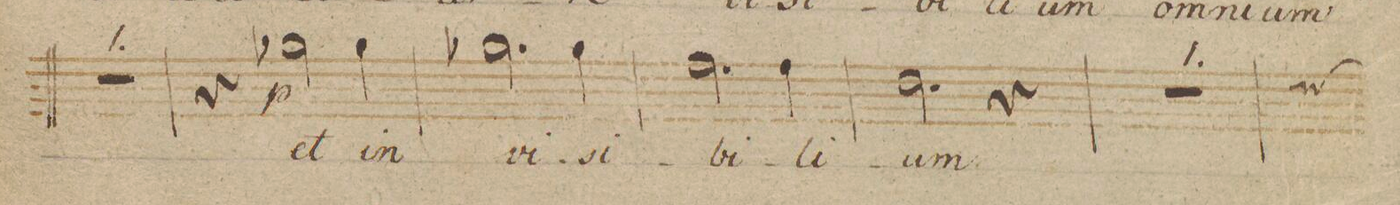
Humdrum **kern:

**kern	**text	**dynam
*I"Alto.	*	*
*clefC3	*	*
*k[b-]	*	*
*met(c|)	*	*
*M2/2	*	*
1r	.	.
=17	=17	=17
4r	.	.
2a-X\	et	p
4a-\	in-	.
=18	=18	=18
2.a-\	-vi-	.
4a-\	-si-	.
=19	=19	=19
2.g\	-bi-	.
4g\	-li-	.
=20	=20	=20
2.e\	-um	.
4r	.	.
=21	=21	=21
1r	.	.
*custos:e	*	*
=22	=22	=22
*-	*-	*-
